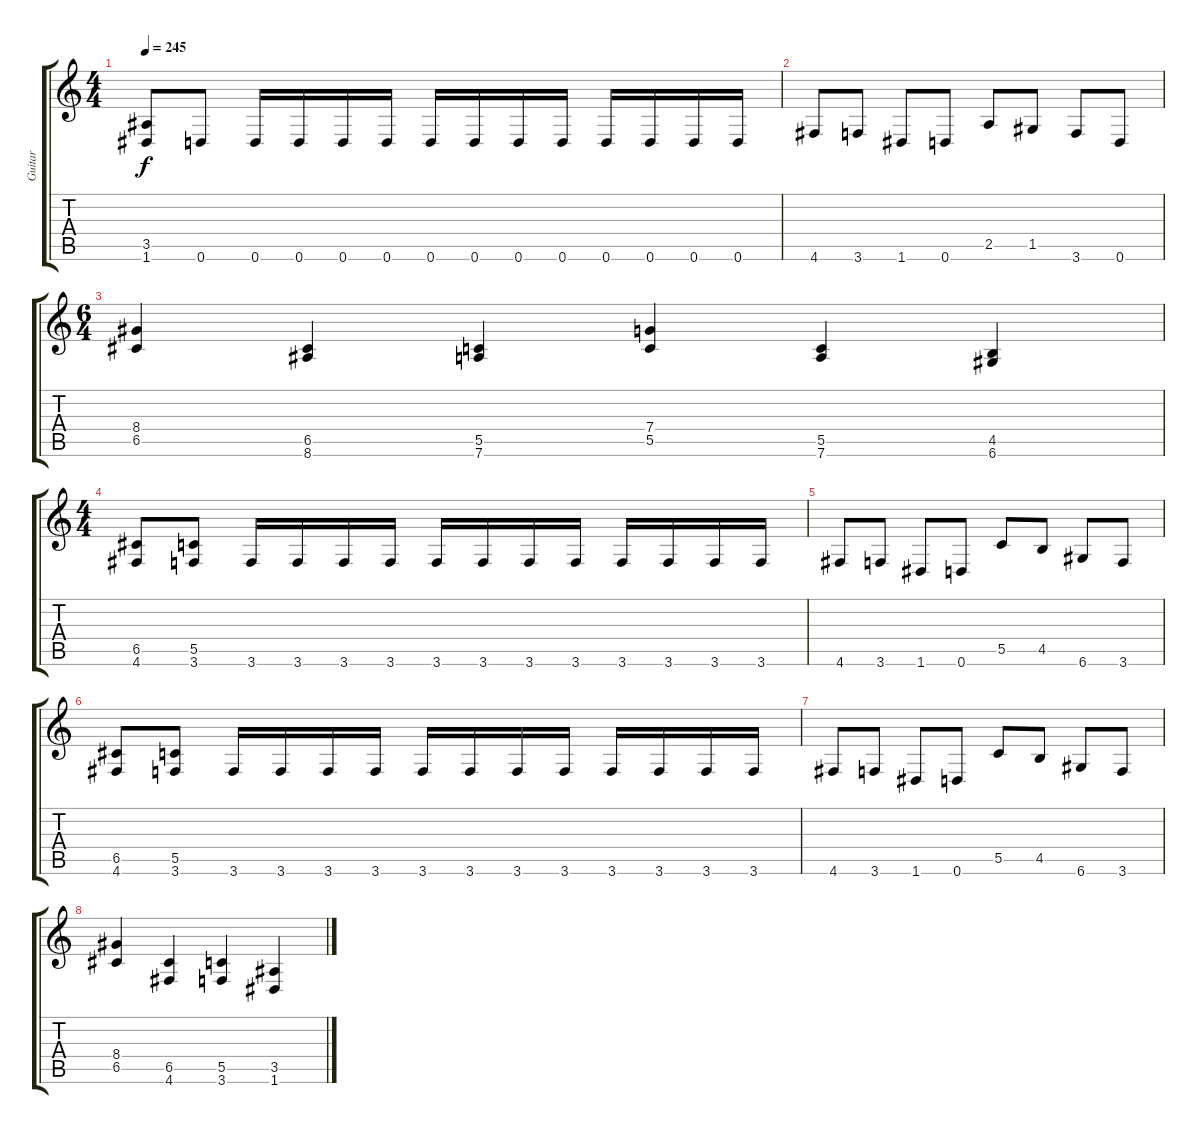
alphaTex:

\track ("Guitar" "Guitar") {instrument distortionguitar}
\staff {score tabs}
\tuning (D4 A3 F3 C3 G2 D2) {hide}
\ts (4 4)
\tempo 245
\clef g2
\ks c
(3.5 1.6).8{dy f} 0.6.8 0.6.16 0.6.16 0.6.16 0.6.16 0.6.16 0.6.16 0.6.16 0.6.16 0.6.16 0.6.16 0.6.16 0.6.16 |
4.6.8 3.6.8 1.6.8 0.6.8 2.5.8 1.5.8 3.6.8 0.6.8 |
\ts (6 4)
(8.4 6.5).4 (6.5 8.6).4 (5.5 7.6).4 (7.4 5.5).4 (5.5 7.6).4 (4.5 6.6).4 |
\ts (4 4)
(6.5 4.6).8 (5.5 3.6).8 3.6.16 3.6.16 3.6.16 3.6.16 3.6.16 3.6.16 3.6.16 3.6.16 3.6.16 3.6.16 3.6.16 3.6.16 |
4.6.8 3.6.8 1.6.8 0.6.8 5.5.8 4.5.8 6.6.8 3.6.8 |
(6.5 4.6).8 (5.5 3.6).8 3.6.16 3.6.16 3.6.16 3.6.16 3.6.16 3.6.16 3.6.16 3.6.16 3.6.16 3.6.16 3.6.16 3.6.16 |
4.6.8 3.6.8 1.6.8 0.6.8 5.5.8 4.5.8 6.6.8 3.6.8 |
(8.4 6.5).4 (6.5 4.6).4 (5.5 3.6).4 (3.5 1.6).4
